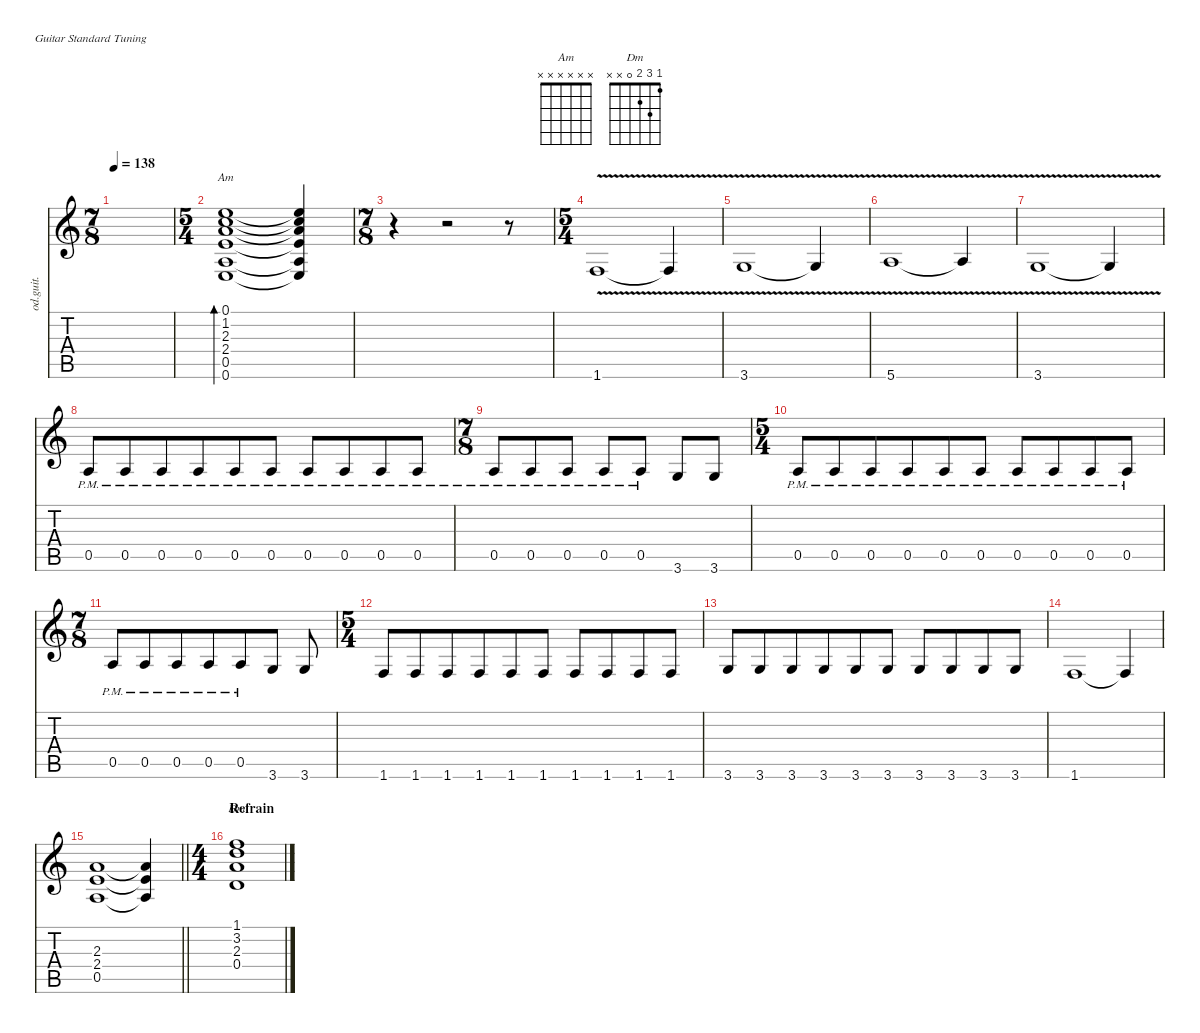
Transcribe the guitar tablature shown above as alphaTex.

\defaultSystemsLayout 4
\hideDynamics
\bracketExtendMode nobrackets
\track ("Hichem" "od.guit.") {instrument overdrivenguitar}
\staff {score tabs}
\tuning (E4 B3 G3 D3 A2 E2)
\chord ("Am" x x x x x x)
\chord ("Dm" 1 3 2 0 x x)
\ts (7 8)
\beaming (8 3 2 2)
\tempo 138
\clef g2
\ks aminor
|
\ts (5 4)
\beaming (8 6 4)
(0.1 1.2 2.3 2.4 0.5 0.6).1{bd 480 ch "Am" beam Up} (0.1{t} 1.2{t} 2.3{t} 2.4{t} 0.5{t} 0.6{t}).4{beam Up} |
\ts (7 8)
\beaming (8 6 4)
r.4{beam Down} r.2{beam Down} r.8{beam Down} |
\ts (5 4)
\beaming (8 6 4)
1.6{v}.1{instrument overdrivenguitar beam Up} 1.6{v t}.4{beam Up} |
3.6{v}.1{beam Up} 3.6{v t}.4{beam Up} |
5.6{v}.1{beam Up} 5.6{v t}.4{beam Up} |
3.6{v}.1{beam Up} 3.6{v t}.4{beam Up} |
0.5{pm}.8{beam Up} 0.5{pm}.8{dy mf beam Up} 0.5{pm}.8{beam Up} 0.5{pm}.8{beam Up} 0.5{pm}.8{beam Up} 0.5{pm}.8{dy f beam Up} 0.5{pm}.8{dy mf beam Up} 0.5{pm}.8{beam Up} 0.5{pm}.8{beam Up} 0.5{pm}.8{beam Up} |
\ts (7 8)
\beaming (8 3 2 2)
0.5{pm}.8{beam Up} 0.5{pm}.8{dy mp beam Up} 0.5{pm}.8{beam Up} 0.5{pm}.8{beam Up} 0.5{pm}.8{beam Up} 3.6.8{beam Up} 3.6.8{beam Up} |
\ts (5 4)
\beaming (8 6 4)
0.5{pm}.8{dy f beam Up} 0.5{pm}.8{dy mf beam Up} 0.5{pm}.8{beam Up} 0.5{pm}.8{beam Up} 0.5{pm}.8{beam Up} 0.5{pm}.8{dy f beam Up} 0.5{pm}.8{dy mf beam Up} 0.5{pm}.8{beam Up} 0.5{pm}.8{beam Up} 0.5{pm}.8{beam Up} |
\ts (7 8)
\beaming (8 6 4)
0.5{pm}.8{beam Up} 0.5{pm}.8{dy mp beam Up} 0.5{pm}.8{beam Up} 0.5{pm}.8{beam Up} 0.5{pm}.8{beam Up} 3.6.8{beam Up} 3.6.8{beam Up} |
\ts (5 4)
\beaming (8 6 4)
1.6.8{dy f beam Up} 1.6.8{dy mp beam Up} 1.6.8{beam Up} 1.6.8{beam Up} 1.6.8{dy mf beam Up} 1.6.8{dy f beam Up} 1.6.8{dy mf beam Up} 1.6.8{beam Up} 1.6.8{beam Up} 1.6.8{beam Up} |
3.6.8{dy f beam Up} 3.6.8{dy mf beam Up} 3.6.8{beam Up} 3.6.8{beam Up} 3.6.8{beam Up} 3.6.8{dy f beam Up} 3.6.8{dy mf beam Up} 3.6.8{beam Up} 3.6.8{beam Up} 3.6.8{beam Up} |
1.6.1{dy f beam Up} 1.6{t}.4{beam Up} |
\barLineRight lightlight
(0.5 2.4 2.3).1{beam Up} (0.5{t} 2.4{t} 2.3{t}).4{beam Up} |
\ts (4 4)
\beaming (8 2 2 2 2)
\section ("" "Refrain")
(1.1 3.2 2.3 0.4).1{ch "Dm" dy mp beam Up}
